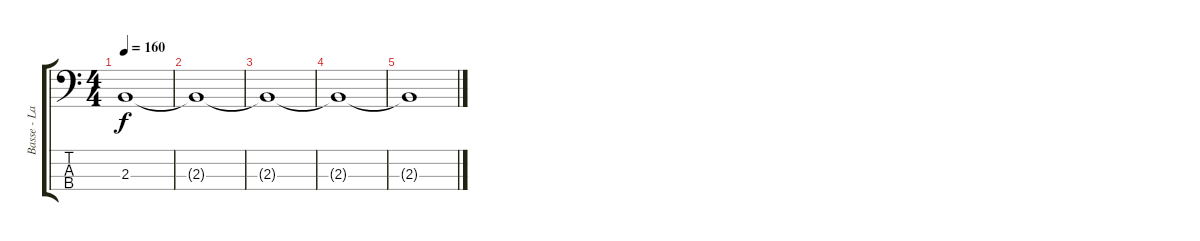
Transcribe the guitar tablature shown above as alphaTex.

\track ("Basse - Lasse" "Basse - La") {instrument electricbassfinger}
\staff {score tabs}
\tuning (G2 D2 A1 E1) {hide}
\ts (4 4)
\tempo 160
\clef f4
\ks c
2.3.1{dy f} |
2.3{t}.1 |
2.3{t}.1 |
2.3{t}.1 |
2.3{t}.1
